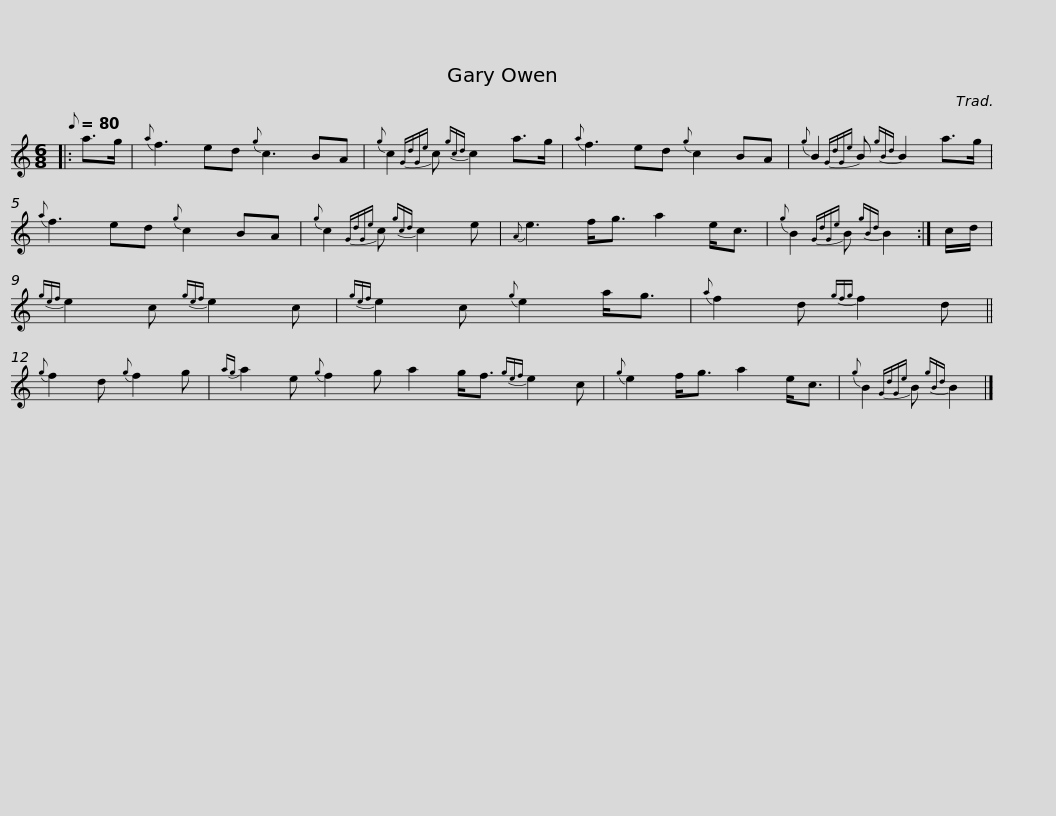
X:1
L:1/8
Q:1/8=80
M:6/8
I:linebreak $
K:C
V:1 treble
V:1
|: a>g |{a} f3 ed{g} c3 BA |{g} c2{GdGe} c{gcd} c2 a>g |${a} f3 ed{g} c2 BA |{g} B2{GdGe} B{gBd} B2 a>g | %5
{a} f3 ed{g} c2 BA |${g} c2{GdGe} c{gcd} c2 e |{A} e3 f<g a2 e<c |{g} B2{GdGe} B{gBd} B2 :|$ c/d/ | %10
{gef} e2 c{gef} e2 c |{gef} e2 c{g} e2 a<g |${a} f2 d{gfg} f2 d ||{g} f2 d{g} f2 g |{ag} a2 e{g} f2 g a2 g<f{gef} e2 c |$ %15
{g} e2 f<g a2 e<c |{g} B2{GdGe} B{gBd} B2 |] %17
